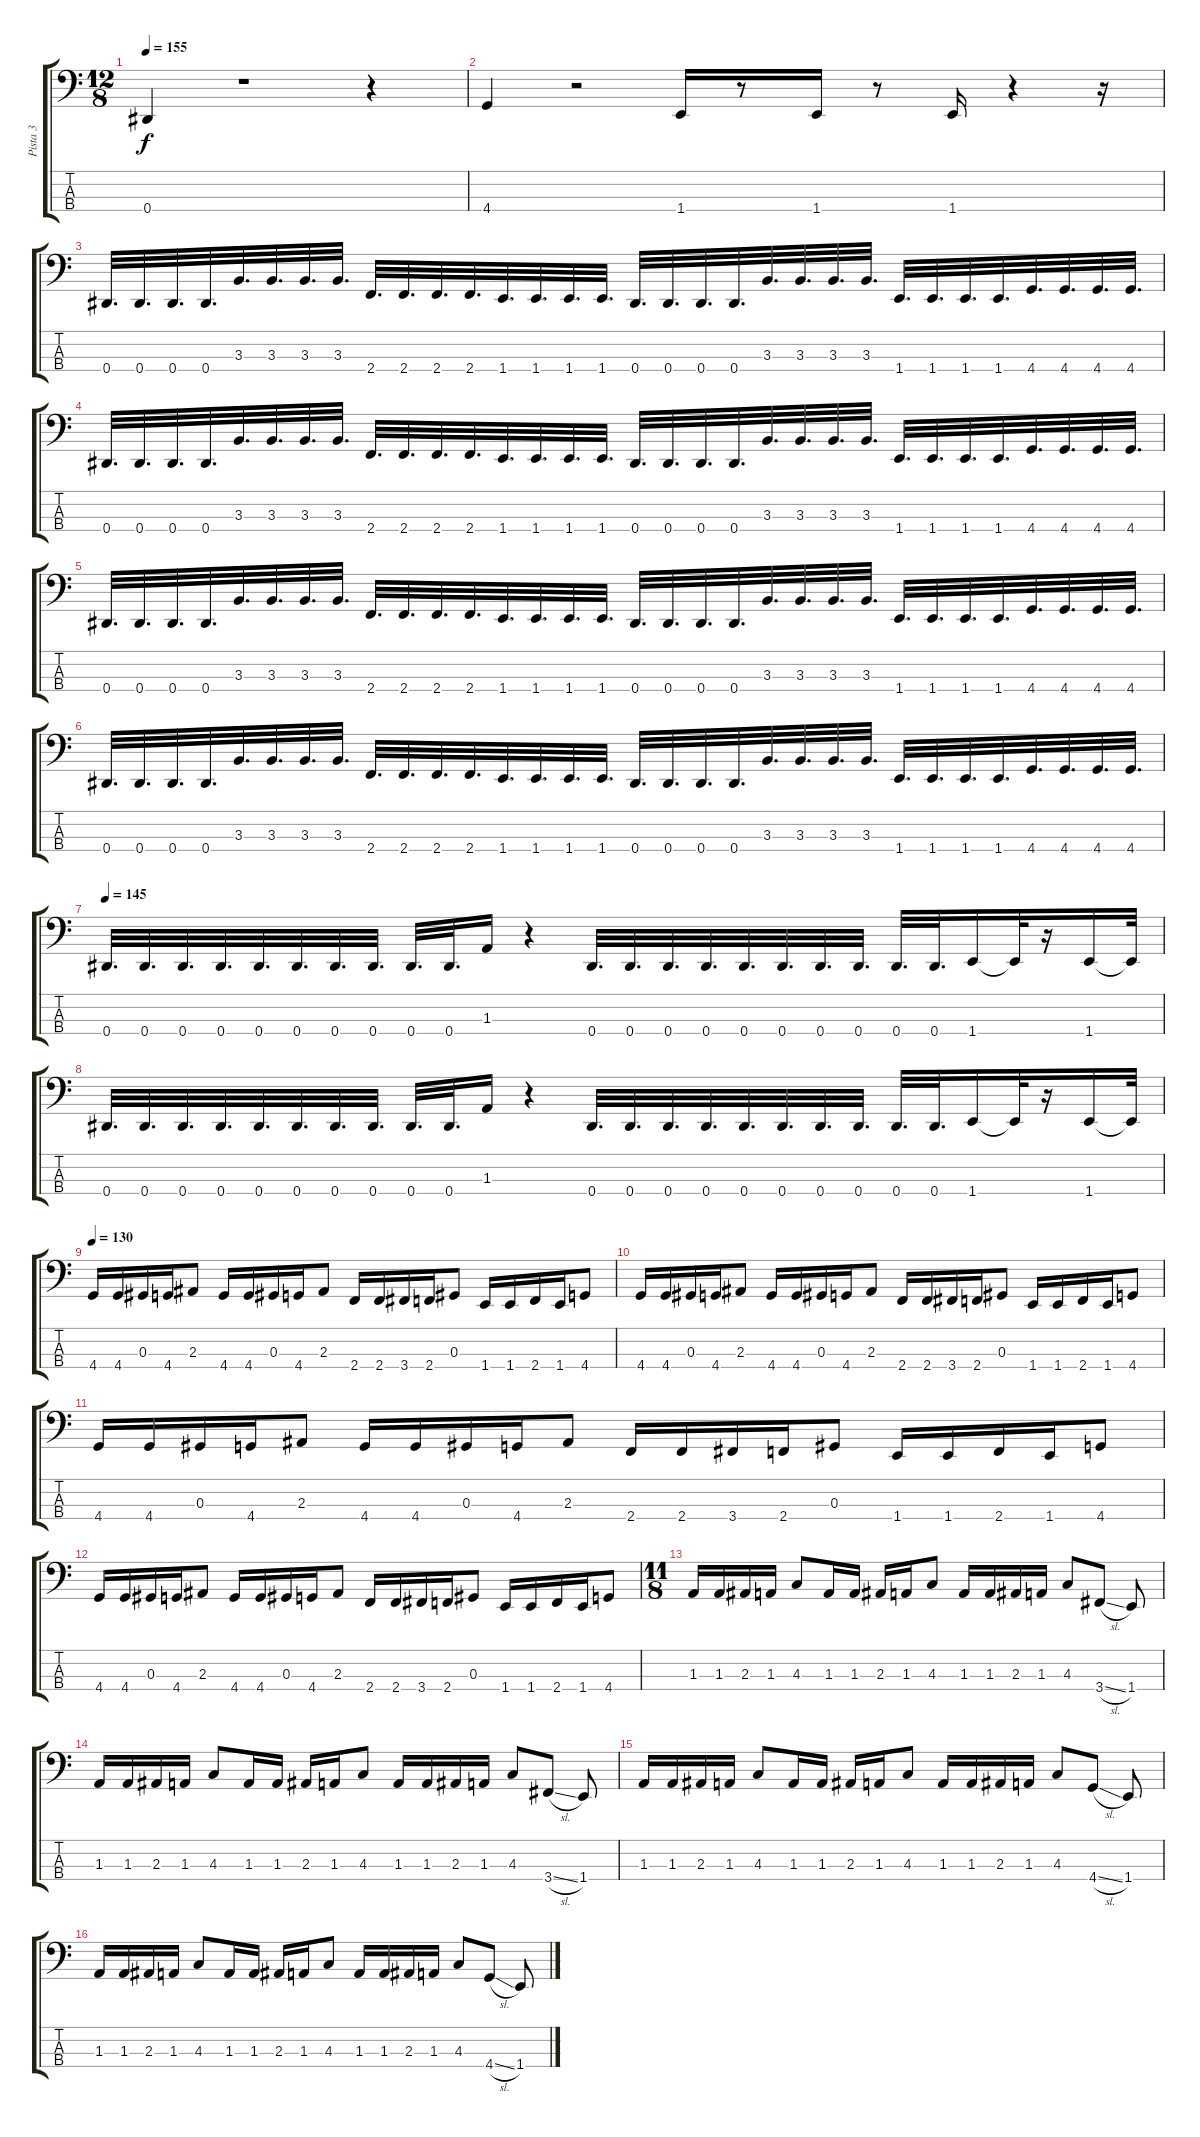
\track ("Pista 3" "Pista 3") {instrument electricbassfinger}
\staff {score tabs}
\tuning (Gb2 Db2 Ab1 Eb1) {hide}
\ts (12 8)
\tempo 155
\clef f4
\ks c
0.4.4{dy f} r.1 r.4 |
4.4.4 r.2 1.4.16 r.8 1.4.16 r.8 1.4.16 r.4 r.16 |
0.4.32{d} 0.4.32{d} 0.4.32{d} 0.4.32{d} 3.3.32{d} 3.3.32{d} 3.3.32{d} 3.3.32{d} 2.4.32{d} 2.4.32{d} 2.4.32{d} 2.4.32{d} 1.4.32{d} 1.4.32{d} 1.4.32{d} 1.4.32{d} 0.4.32{d} 0.4.32{d} 0.4.32{d} 0.4.32{d} 3.3.32{d} 3.3.32{d} 3.3.32{d} 3.3.32{d} 1.4.32{d} 1.4.32{d} 1.4.32{d} 1.4.32{d} 4.4.32{d} 4.4.32{d} 4.4.32{d} 4.4.32{d} |
0.4.32{d} 0.4.32{d} 0.4.32{d} 0.4.32{d} 3.3.32{d} 3.3.32{d} 3.3.32{d} 3.3.32{d} 2.4.32{d} 2.4.32{d} 2.4.32{d} 2.4.32{d} 1.4.32{d} 1.4.32{d} 1.4.32{d} 1.4.32{d} 0.4.32{d} 0.4.32{d} 0.4.32{d} 0.4.32{d} 3.3.32{d} 3.3.32{d} 3.3.32{d} 3.3.32{d} 1.4.32{d} 1.4.32{d} 1.4.32{d} 1.4.32{d} 4.4.32{d} 4.4.32{d} 4.4.32{d} 4.4.32{d} |
0.4.32{d} 0.4.32{d} 0.4.32{d} 0.4.32{d} 3.3.32{d} 3.3.32{d} 3.3.32{d} 3.3.32{d} 2.4.32{d} 2.4.32{d} 2.4.32{d} 2.4.32{d} 1.4.32{d} 1.4.32{d} 1.4.32{d} 1.4.32{d} 0.4.32{d} 0.4.32{d} 0.4.32{d} 0.4.32{d} 3.3.32{d} 3.3.32{d} 3.3.32{d} 3.3.32{d} 1.4.32{d} 1.4.32{d} 1.4.32{d} 1.4.32{d} 4.4.32{d} 4.4.32{d} 4.4.32{d} 4.4.32{d} |
0.4.32{d} 0.4.32{d} 0.4.32{d} 0.4.32{d} 3.3.32{d} 3.3.32{d} 3.3.32{d} 3.3.32{d} 2.4.32{d} 2.4.32{d} 2.4.32{d} 2.4.32{d} 1.4.32{d} 1.4.32{d} 1.4.32{d} 1.4.32{d} 0.4.32{d} 0.4.32{d} 0.4.32{d} 0.4.32{d} 3.3.32{d} 3.3.32{d} 3.3.32{d} 3.3.32{d} 1.4.32{d} 1.4.32{d} 1.4.32{d} 1.4.32{d} 4.4.32{d} 4.4.32{d} 4.4.32{d} 4.4.32{d} |
\tempo 145
0.4.32{d} 0.4.32{d} 0.4.32{d} 0.4.32{d} 0.4.32{d} 0.4.32{d} 0.4.32{d} 0.4.32{d} 0.4.32{d} 0.4.32{d} 1.3.16 r.4 0.4.32{d} 0.4.32{d} 0.4.32{d} 0.4.32{d} 0.4.32{d} 0.4.32{d} 0.4.32{d} 0.4.32{d} 0.4.32{d} 0.4.32{d} 1.4.16 1.4{t}.32 r.16 1.4.16 1.4{t}.32 |
0.4.32{d} 0.4.32{d} 0.4.32{d} 0.4.32{d} 0.4.32{d} 0.4.32{d} 0.4.32{d} 0.4.32{d} 0.4.32{d} 0.4.32{d} 1.3.16 r.4 0.4.32{d} 0.4.32{d} 0.4.32{d} 0.4.32{d} 0.4.32{d} 0.4.32{d} 0.4.32{d} 0.4.32{d} 0.4.32{d} 0.4.32{d} 1.4.16 1.4{t}.32 r.16 1.4.16 1.4{t}.32 |
\tempo 130
4.4.16 4.4.16 0.3.16 4.4.16 2.3.8 4.4.16 4.4.16 0.3.16 4.4.16 2.3.8 2.4.16 2.4.16 3.4.16 2.4.16 0.3.8 1.4.16 1.4.16 2.4.16 1.4.16 4.4.8 |
4.4.16 4.4.16 0.3.16 4.4.16 2.3.8 4.4.16 4.4.16 0.3.16 4.4.16 2.3.8 2.4.16 2.4.16 3.4.16 2.4.16 0.3.8 1.4.16 1.4.16 2.4.16 1.4.16 4.4.8 |
4.4.16 4.4.16 0.3.16 4.4.16 2.3.8 4.4.16 4.4.16 0.3.16 4.4.16 2.3.8 2.4.16 2.4.16 3.4.16 2.4.16 0.3.8 1.4.16 1.4.16 2.4.16 1.4.16 4.4.8 |
4.4.16 4.4.16 0.3.16 4.4.16 2.3.8 4.4.16 4.4.16 0.3.16 4.4.16 2.3.8 2.4.16 2.4.16 3.4.16 2.4.16 0.3.8 1.4.16 1.4.16 2.4.16 1.4.16 4.4.8 |
\ts (11 8)
1.3.16 1.3.16 2.3.16 1.3.16 4.3.8 1.3.16 1.3.16 2.3.16 1.3.16 4.3.8 1.3.16 1.3.16 2.3.16 1.3.16 4.3.8 3.4{sl}.8 1.4.8 |
1.3.16 1.3.16 2.3.16 1.3.16 4.3.8 1.3.16 1.3.16 2.3.16 1.3.16 4.3.8 1.3.16 1.3.16 2.3.16 1.3.16 4.3.8 3.4{sl}.8 1.4.8 |
1.3.16 1.3.16 2.3.16 1.3.16 4.3.8 1.3.16 1.3.16 2.3.16 1.3.16 4.3.8 1.3.16 1.3.16 2.3.16 1.3.16 4.3.8 4.4{sl}.8 1.4.8 |
1.3.16 1.3.16 2.3.16 1.3.16 4.3.8 1.3.16 1.3.16 2.3.16 1.3.16 4.3.8 1.3.16 1.3.16 2.3.16 1.3.16 4.3.8 4.4{sl}.8 1.4.8
